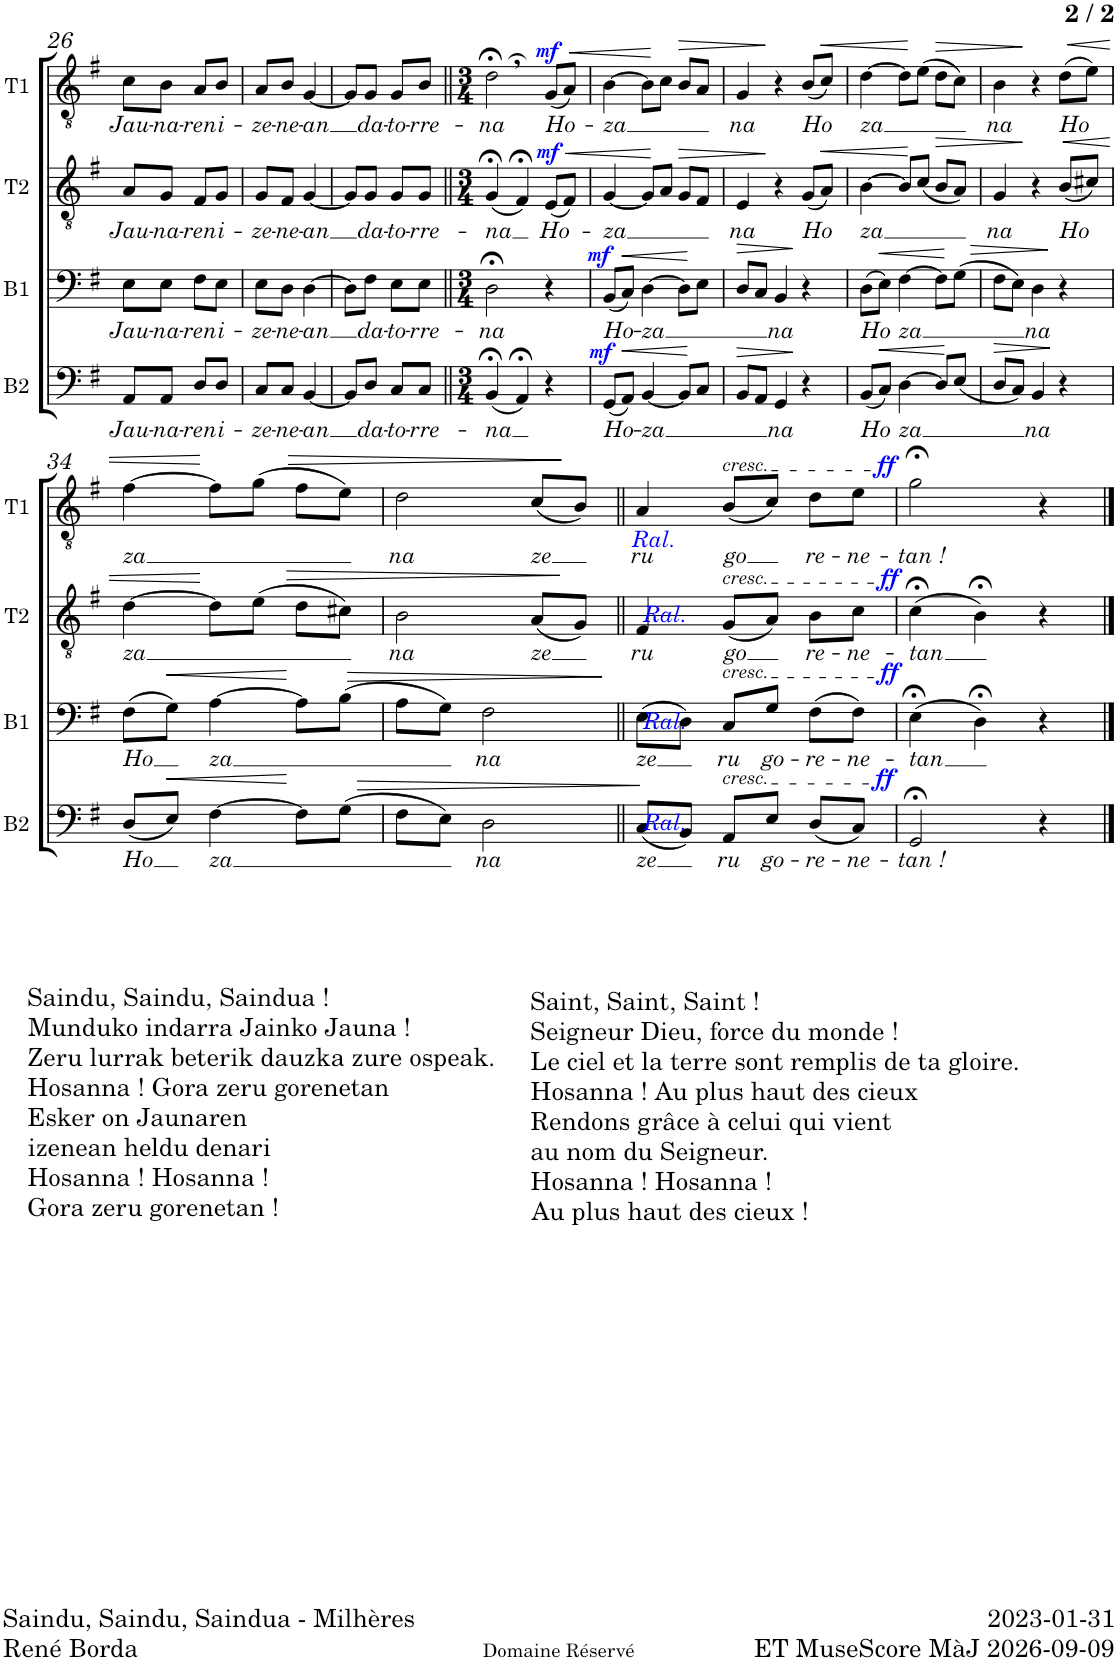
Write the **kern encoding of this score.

**kern	**text	**dynam	**kern	**text	**dynam	**kern	**text	**dynam	**kern	**text	**dynam
*part4	*part4	*part4	*part3	*part3	*part3	*part2	*part2	*part2	*part1	*part1	*part1
*staff4	*staff4	*staff4	*staff3	*staff3	*staff3	*staff2	*staff2	*staff2	*staff1	*staff1	*staff1
*I"Basse	*	*	*I"Baryton	*	*	*I"Ténor 2	*	*	*I"Ténor 1	*	*
*I'B2	*	*	*I'B1	*	*	*I'T2	*	*	*I'T1	*	*
!!LO:PB:g=z
*clefF4	*	*	*clefF4	*	*	*clefGv2	*	*	*clefGv2	*	*
*k[f#]	*	*	*k[f#]	*	*	*k[f#]	*	*	*k[f#]	*	*
*M2/4	*	*	*M2/4	*	*	*M2/4	*	*	*M2/4	*	*
=26	=26	=26	=26	=26	=26	=26	=26	=26	=26	=26	=26
!	!LO:LY:b	!	!	!LO:LY:b	!	!	!LO:LY:b	!	!	!LO:LY:b	!
8AA/L	Jau-	.	8E\L	Jau-	.	8A/L	Jau-	.	8c\L	Jau-	.
!	!LO:LY:b	!	!	!LO:LY:b	!	!	!LO:LY:b	!	!	!LO:LY:b	!
8AA/J	-na-	.	8E\J	-na-	.	8G/J	-na-	.	8B\J	-na-	.
!	!LO:LY:b	!	!	!LO:LY:b	!	!	!LO:LY:b	!	!	!LO:LY:b	!
8D/L	-ren	.	8F#\L	-ren	.	8F#/L	-ren	.	8A/L	-ren	.
!	!LO:LY:b	!	!	!LO:LY:b	!	!	!LO:LY:b	!	!	!LO:LY:b	!
8D/J	i-	.	8E\J	i-	.	8G/J	i-	.	8B/J	i-	.
=27	=27	=27	=27	=27	=27	=27	=27	=27	=27	=27	=27
!	!LO:LY:b	!	!	!LO:LY:b	!	!	!LO:LY:b	!	!	!LO:LY:b	!
8C/L	-ze-	.	8E\L	-ze-	.	8G/L	-ze-	.	8A/L	-ze-	.
!	!LO:LY:b	!	!	!LO:LY:b	!	!	!LO:LY:b	!	!	!LO:LY:b	!
8C/J	-ne-	.	8D\J	-ne-	.	8F#/J	-ne-	.	8B/J	-ne-	.
!	!LO:LY:b	!	!	!LO:LY:b	!	!	!LO:LY:b	!	!	!LO:LY:b	!
[4BB/	-an	.	[4D\	-an	.	[4G/	-an	.	[4G/	-an	.
=28	=28	=28	=28	=28	=28	=28	=28	=28	=28	=28	=28
8BB/L]	.	.	8D\L]	.	.	8G/L]	.	.	8G/L]	.	.
!	!LO:LY:b	!	!	!LO:LY:b	!	!	!LO:LY:b	!	!	!LO:LY:b	!
8D/J	da-	.	8F#\J	da-	.	8G/J	da-	.	8G/J	da-	.
!	!LO:LY:b	!	!	!LO:LY:b	!	!	!LO:LY:b	!	!	!LO:LY:b	!
8C/L	-to-	.	8E\L	-to-	.	8G/L	-to-	.	8G/L	-to-	.
!	!LO:LY:b	!	!	!LO:LY:b	!	!	!LO:LY:b	!	!	!LO:LY:b	!
8C/J	-rre-	.	8E\J	-rre-	.	8G/J	-rre-	.	8B/J	-rre-	.
=29||	=29||	=29||	=29||	=29||	=29||	=29||	=29||	=29||	=29||	=29||	=29||
*M3/4	*	*	*M3/4	*	*	*M3/4	*	*	*M3/4	*	*
!	!LO:LY:b	!	!	!LO:LY:b	!	!	!LO:LY:b	!	!	!LO:LY:b	!
(4BB;</	-na	.	2D;<\	-na	.	(4G;</	-na	.	2d;<,\	-na	.
4AA;</)	.	.	.	.	.	4F#;</)	.	.	.	.	.
!	!	!	!	!	!	!	!LO:LY:b	!LO:HP:b	!	!LO:LY:b	!LO:HP:b
!	!	!	!	!	!	!	!	!LO:DY:n=1:a	!	!	!LO:DY:n=1:a
4r	.	.	4r	.	.	(8E/L	Ho-	< mf	(8G/L	Ho-	< mf
.	.	.	.	.	.	8F#/J)	.	.	8A/J)	.	.
=30	=30	=30	=30	=30	=30	=30	=30	=30	=30	=30	=30
!	!LO:LY:b	!LO:DY:a	!	!LO:LY:b	!LO:DY:a	!	!LO:LY:b	!	!	!LO:LY:b	!
(8GG/L	Ho-	mf	(8BB/L	Ho-	mf	[4G/	-za	.	[4B\	-za	.
!	!	!LO:HP:b	!	!	!LO:HP:b	!	!	!	!	!	!
8AA/J)	.	<	8C/J)	.	<	.	.	.	.	.	.
!	!LO:LY:b	!	!	!LO:LY:b	!	!	!	!	!	!	!
[4BB/	-za	.	[4D\	-za	.	8G/L]	.	.	8B\L]	.	.
.	.	.	.	.	.	8A/J	.	[	8c\J	.	[
!	!	!	!	!	!	!	!	!LO:HP:b	!	!	!LO:HP:b
8BB/L]	.	.	8D\L]	.	.	8G/L	.	>	8B/L	.	>
8C/J	.	[	8E\J	.	[	8F#/J	.	.	8A/J	.	.
=31	=31	=31	=31	=31	=31	=31	=31	=31	=31	=31	=31
!	!	!LO:HP:b	!	!	!LO:HP:b	!	!LO:LY:b	!	!	!LO:LY:b	!
8BB/L	.	>	8D/L	.	>	4E/	na	.	4G/	na	.
8AA/J	.	.	8C/J	.	.	.	.	.	.	.	.
!	!LO:LY:b	!	!	!LO:LY:b	!	!	!	!	!	!	!
4GG/	na	.	4BB/	na	.	4r	.	]	4r	.	]
!	!	!	!	!	!	!	!LO:LY:b	!	!	!LO:LY:b	!
4r	.	]	4r	.	]	(8G/L	Ho	.	(8B/L	Ho	.
!	!	!	!	!	!	!	!	!LO:HP:b	!	!	!LO:HP:b
.	.	.	.	.	.	8A/J)	.	<	8c/J)	.	<
=32	=32	=32	=32	=32	=32	=32	=32	=32	=32	=32	=32
!	!LO:LY:b	!	!	!LO:LY:b	!	!	!LO:LY:b	!	!	!LO:LY:b	!
(8BB/L	Ho	.	(8D\L	Ho	.	[4B\	-za	.	[4d\	-za	.
!	!	!LO:HP:b	!	!	!LO:HP:b	!	!	!	!	!	!
8C/J)	.	<	8E\J)	.	<	.	.	.	.	.	.
!	!LO:LY:b	!	!	!LO:LY:b	!	!	!	!	!	!	!
[4D\	-za	.	[4F#\	-za	.	8B/L]	.	.	8d\L]	.	.
.	.	.	.	.	.	(8c/J	.	[	(8e\J	.	[
!	!	!	!	!	!	!	!	!LO:HP:b	!	!	!LO:HP:b
8D/L]	.	.	8F#\L]	.	.	8B/L	.	>	8d\L	.	>
(8E/J	.	[	(8G\J	.	[	8A/J)	.	.	8c\J)	.	.
=33	=33	=33	=33	=33	=33	=33	=33	=33	=33	=33	=33
!	!	!LO:HP:b	!	!	!LO:HP:b	!	!LO:LY:b	!	!	!LO:LY:b	!
8D/L	.	>	8F#\L	.	>	4G/	na	.	4B\	na	.
8C/J)	.	.	8E\J)	.	.	.	.	.	.	.	.
!	!LO:LY:b	!	!	!LO:LY:b	!	!	!	!	!	!	!
4BB/	na	.	4D\	na	.	4r	.	]	4r	.	]
!	!	!	!	!	!	!	!LO:LY:b	!	!	!LO:LY:b	!
4r	.	]	4r	.	]	(8B/L	Ho	.	(8d\L	Ho	.
!	!	!	!	!	!	!	!	!LO:HP:b	!	!	!LO:HP:b
.	.	.	.	.	.	8c#X/J)	.	<	8e\J)	.	<
!!LO:LB:g=z
=34	=34	=34	=34	=34	=34	=34	=34	=34	=34	=34	=34
!	!LO:LY:b	!	!	!LO:LY:b	!	!	!LO:LY:b	!	!	!LO:LY:b	!
(8D/L	Ho	.	(8F#\L	Ho	.	[4d\	-za	.	[4f#\	-za	.
!	!	!LO:HP:b	!	!	!LO:HP:b	!	!	!	!	!	!
8E/J)	.	<	8G\J)	.	<	.	.	.	.	.	.
!	!LO:LY:b	!	!	!LO:LY:b	!	!	!	!	!	!	!
[4F#\	-za	.	[4A\	-za	.	8d\L]	.	[	8f#\L]	.	[
.	.	.	.	.	.	(8e\J	.	.	(8g\J	.	.
!	!	!	!	!	!	!	!	!LO:HP:b	!	!	!LO:HP:b
8F#\L]	.	[	8A\L]	.	[	8d\L	.	>	8f#\L	.	>
!	!	!LO:HP:b	!	!	!LO:HP:b	!	!	!	!	!	!
(8G\J	.	>	(8B\J	.	>	8c#X\J)	.	.	8e\J)	.	.
=35	=35	=35	=35	=35	=35	=35	=35	=35	=35	=35	=35
!	!	!	!	!	!	!	!LO:LY:b	!	!	!LO:LY:b	!
8F#\L	.	.	8A\L	.	.	2B\	na	.	2d\	na	.
8E\J)	.	.	8G\J)	.	.	.	.	.	.	.	.
!	!LO:LY:b	!	!	!LO:LY:b	!	!	!	!	!	!	!
2D\	na	.	2F#\	na	.	.	.	.	.	.	.
!	!	!	!	!	!	!	!LO:LY:b	!	!	!LO:LY:b	!
.	.	.	.	.	.	(8A/L	-ze	.	(8c/L	-ze	.
.	.	.	.	.	.	8G/J)	.	]	8B/J)	.	]
.	.	.	.	.	]	.	.	.	.	.	.
=36||	=36||	=36||	=36||	=36||	=36||	=36||	=36||	=36||	=36||	=36||	=36||
!	!	!	!	!	!	!	!	!	!LO:TX:b:i:color=#0000FF:t=Ral.	!	!
!	!	!	!	!	!	!LO:TX:b:i:color=#0000FF:t=Ral.	!	!	!	!	!
!	!	!	!LO:TX:b:i:color=#0000FF:t=Ral.	!	!	!	!	!	!	!	!
!LO:TX:b:i:color=#0000FF:t=Ral.	!	!	!	!	!	!	!	!	!	!	!
!	!LO:LY:b	!	!	!LO:LY:b	!	!	!LO:LY:b	!	!	!LO:LY:b	!
(8C/L	-ze	.	(8E\L	-ze	.	4F#/	ru	.	4A/	ru	.
8BB/J)	.	]	8D\J)	.	.	.	.	.	.	.	.
!	!	!	!	!	!	!	!	!	!LO:TX:a:i:t=cresc.	!	!
!	!	!	!	!	!	!LO:TX:a:i:t=cresc.	!	!	!	!	!
!	!	!	!LO:TX:a:i:t=cresc.	!	!	!	!	!	!	!	!
!LO:TX:a:i:t=cresc.	!	!	!	!	!	!	!	!	!	!	!
!	!LO:LY:b	!	!	!LO:LY:b	!	!	!LO:LY:b	!	!	!LO:LY:b	!
8AA/L	ru	.	8C/L	ru	.	(8G/L	go	.	(8B/L	go	.
!	!LO:LY:b	!	!	!LO:LY:b	!	!	!	!	!	!	!
8E/J	go-	.	8G/J	go-	.	8A/J)	.	.	8c/J)	.	.
!	!LO:LY:b	!	!	!LO:LY:b	!	!	!LO:LY:b	!	!	!LO:LY:b	!
(8D/L	re-	.	(8F#\L	-re-	.	8B\L	re-	.	8d\L	re-	.
!	!LO:LY:b	!	!	!LO:LY:b	!	!	!LO:LY:b	!	!	!LO:LY:b	!
8C/J)	-ne-	.	8F#\J)	-ne-	.	8c\J	-ne-	.	8e\J	-ne-	.
=37	=37	=37	=37	=37	=37	=37	=37	=37	=37	=37	=37
!	!LO:LY:b	!LO:DY:a	!	!LO:LY:b	!LO:DY:a	!	!LO:LY:b	!LO:DY:a	!	!LO:LY:b	!LO:DY:a
2GG;</	-tan !	ff	(4E;<\	-tan	ff	(4c;<\	-tan	ff	2g;<\	-tan !	ff
.	.	.	4D;<\)	.	.	4B;<\)	.	.	.	.	.
4r	.	.	4r	.	.	4r	.	.	4r	.	.
==	==	==	==	==	==	==	==	==	==	==	==
*-	*-	*-	*-	*-	*-	*-	*-	*-	*-	*-	*-
